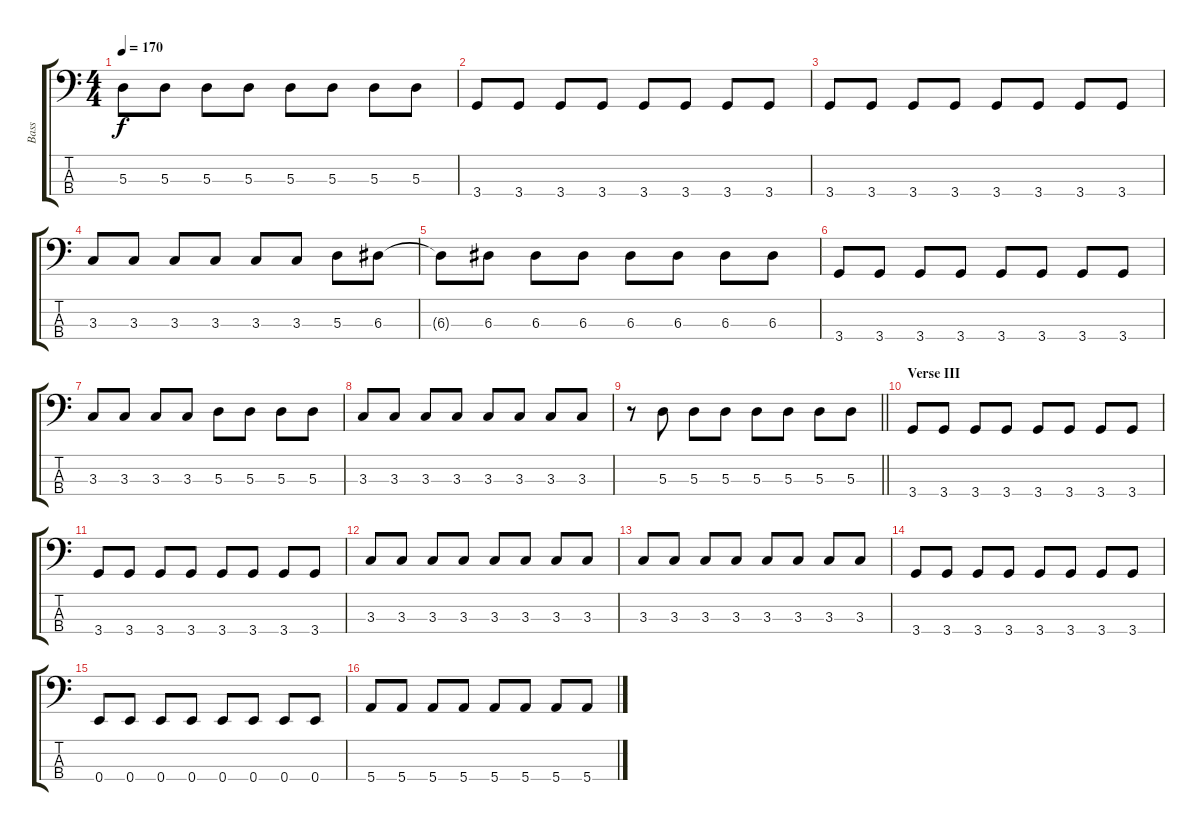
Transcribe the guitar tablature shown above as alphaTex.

\track ("Bass" "Bass") {instrument electricbassfinger}
\staff {score tabs}
\tuning (G2 D2 A1 E1) {hide}
\ts (4 4)
\tempo 170
\clef f4
\ks c
5.3.8{dy f} 5.3.8 5.3.8 5.3.8 5.3.8 5.3.8 5.3.8 5.3.8 |
3.4.8 3.4.8 3.4.8 3.4.8 3.4.8 3.4.8 3.4.8 3.4.8 |
3.4.8 3.4.8 3.4.8 3.4.8 3.4.8 3.4.8 3.4.8 3.4.8 |
3.3.8 3.3.8 3.3.8 3.3.8 3.3.8 3.3.8 5.3.8 6.3.8 |
6.3{t}.8 6.3.8 6.3.8 6.3.8 6.3.8 6.3.8 6.3.8 6.3.8 |
3.4.8 3.4.8 3.4.8 3.4.8 3.4.8 3.4.8 3.4.8 3.4.8 |
3.3.8 3.3.8 3.3.8 3.3.8 5.3.8 5.3.8 5.3.8 5.3.8 |
3.3.8 3.3.8 3.3.8 3.3.8 3.3.8 3.3.8 3.3.8 3.3.8 |
\barLineRight lightlight
r.8 5.3.8 5.3.8 5.3.8 5.3.8 5.3.8 5.3.8 5.3.8 |
\section ("" "Verse III")
3.4.8 3.4.8 3.4.8 3.4.8 3.4.8 3.4.8 3.4.8 3.4.8 |
3.4.8 3.4.8 3.4.8 3.4.8 3.4.8 3.4.8 3.4.8 3.4.8 |
3.3.8 3.3.8 3.3.8 3.3.8 3.3.8 3.3.8 3.3.8 3.3.8 |
3.3.8 3.3.8 3.3.8 3.3.8 3.3.8 3.3.8 3.3.8 3.3.8 |
3.4.8 3.4.8 3.4.8 3.4.8 3.4.8 3.4.8 3.4.8 3.4.8 |
0.4.8 0.4.8 0.4.8 0.4.8 0.4.8 0.4.8 0.4.8 0.4.8 |
5.4.8 5.4.8 5.4.8 5.4.8 5.4.8 5.4.8 5.4.8 5.4.8
